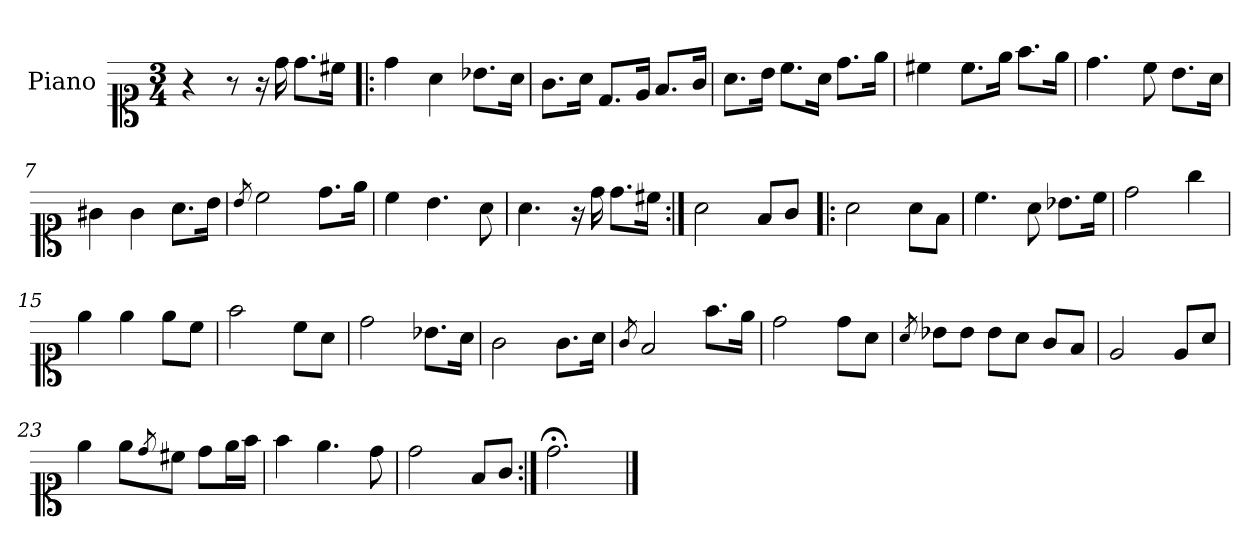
**kern
*part1
*staff1
*I"Piano
*I'Pno.
*clefC1
*k[]
*M3/4
=1
4r
8r
16r
16dd\
8.dd\L
16cc#X\Jk
=2!|:
4dd\
4a\
8.b-X\L
16a\Jk
=3
8.g\L
16a\Jk
8.d/L
16e/Jk
8.f/L
16g/Jk
=4
8.a\L
16b\Jk
8.cc\L
16a\Jk
8.dd\L
16ee\Jk
=5
4cc#X\
8.cc#\L
16ee\Jk
8.ff\L
16ee\Jk
=6
4.dd\
8cc\
8.b\L
16a\Jk
!!LO:LB:g=z
=7
4g#X\
4g#\
8.a\L
16b\Jk
=8
8qb/
2cc\
8.dd\L
16ee\Jk
=9
4cc\
4.b\
8a\
=10
4.a\
16r
16dd\
8.dd\L
16cc#X\Jk
=11:|!
2a\
8f/L
8g/J
=12!|:
2a\
8a\L
8f\J
=13
4.cc\
8a\
8.b-X\L
16cc\Jk
=14
2dd\
4gg\
!!LO:LB:g=z
=15
4ee\
4ee\
8ee\L
8cc\J
=16
2ff\
8cc\L
8a\J
=17
2dd\
8.b-X\L
16a\Jk
=18
2g\
8.g\L
16a\Jk
=19
8qg/
2f/
8.ff\L
16ee\Jk
=20
2dd\
8dd\L
8a\J
=21
8qa/
8b-X\L
8b-\J
8b-\L
8a\J
8g/L
8f/J
=22
2e/
8e/L
8a/J
!!LO:LB:g=z
=23
4ee\
8ee\L
8qdd/
8cc#X\J
8dd\L
16ee\L
16ff\JJ
=24
4ff\
4.ee\
8dd\
=25
2dd\
8f/L
8g/J
=26:|!
2.dd;<\
==
*-
